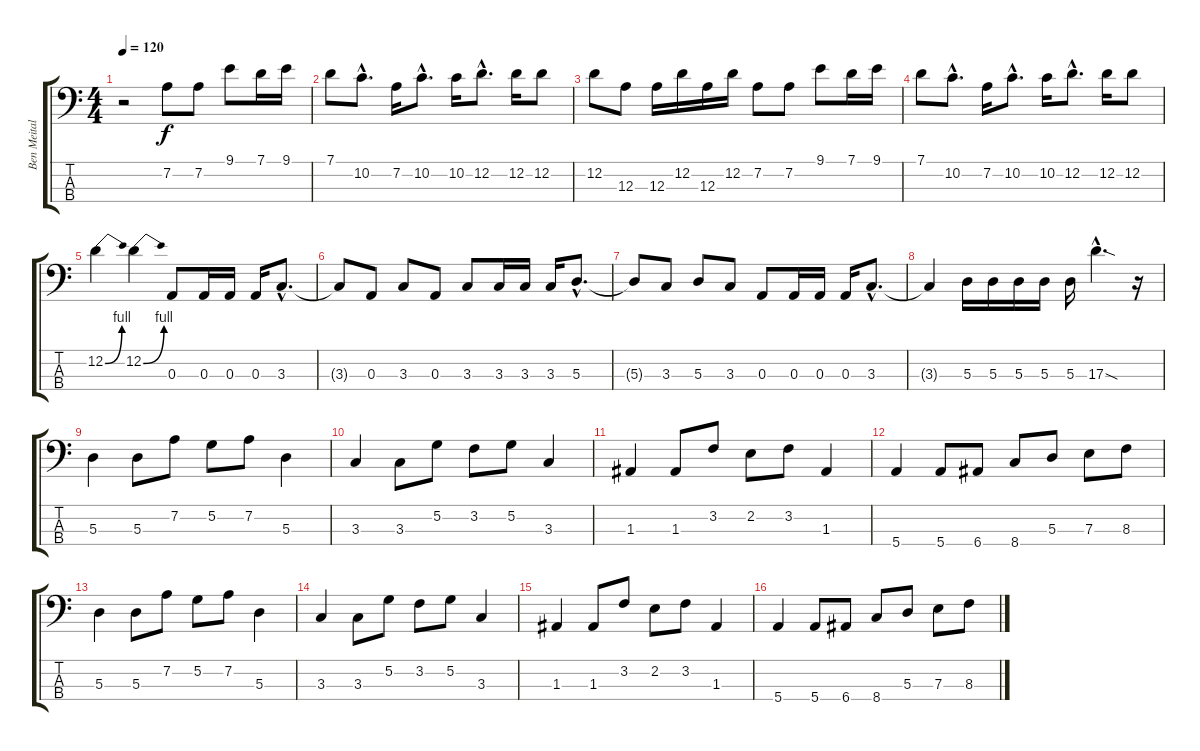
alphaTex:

\track ("Ben Meital" "Ben Meital") {instrument electricbassfinger}
\staff {score tabs}
\tuning (G2 D2 A1 E1) {hide}
\ts (4 4)
\tempo 120
\clef f4
\ks c
r.2{dy f} 7.2.8 7.2.8 9.1.8 7.1.16 9.1.16 |
7.1.8 10.2{hac}.8{d} 7.2.16 10.2{hac}.8{d} 10.2.16 12.2{hac}.8{d} 12.2.16 12.2.8 |
12.2.8 12.3.8 12.3.16 12.2.16 12.3.16 12.2.16 7.2.8 7.2.8 9.1.8 7.1.16 9.1.16 |
7.1.8 10.2{hac}.8{d} 7.2.16 10.2{hac}.8{d} 10.2.16 12.2{hac}.8{d} 12.2.16 12.2.8 |
12.2{be (bend 0 0 60 4)}.4 12.2{be (bend 0 0 60 4)}.4 0.3.8 0.3.16 0.3.16 0.3.16 3.3{hac}.8{d} |
3.3{t}.8 0.3.8 3.3.8 0.3.8 3.3.8 3.3.16 3.3.16 3.3.16 5.3{hac}.8{d} |
5.3{t}.8 3.3.8 5.3.8 3.3.8 0.3.8 0.3.16 0.3.16 0.3.16 3.3{hac}.8{d} |
3.3{t}.4 5.3.16 5.3.16 5.3.16 5.3.16 5.3.16 17.3{sod hac}.4{d} r.16 |
5.3.4 5.3.8 7.2.8 5.2.8 7.2.8 5.3.4 |
3.3.4 3.3.8 5.2.8 3.2.8 5.2.8 3.3.4 |
1.3.4 1.3.8 3.2.8 2.2.8 3.2.8 1.3.4 |
5.4.4 5.4.8 6.4.8 8.4.8 5.3.8 7.3.8 8.3.8 |
5.3.4 5.3.8 7.2.8 5.2.8 7.2.8 5.3.4 |
3.3.4 3.3.8 5.2.8 3.2.8 5.2.8 3.3.4 |
1.3.4 1.3.8 3.2.8 2.2.8 3.2.8 1.3.4 |
5.4.4 5.4.8 6.4.8 8.4.8 5.3.8 7.3.8 8.3.8
